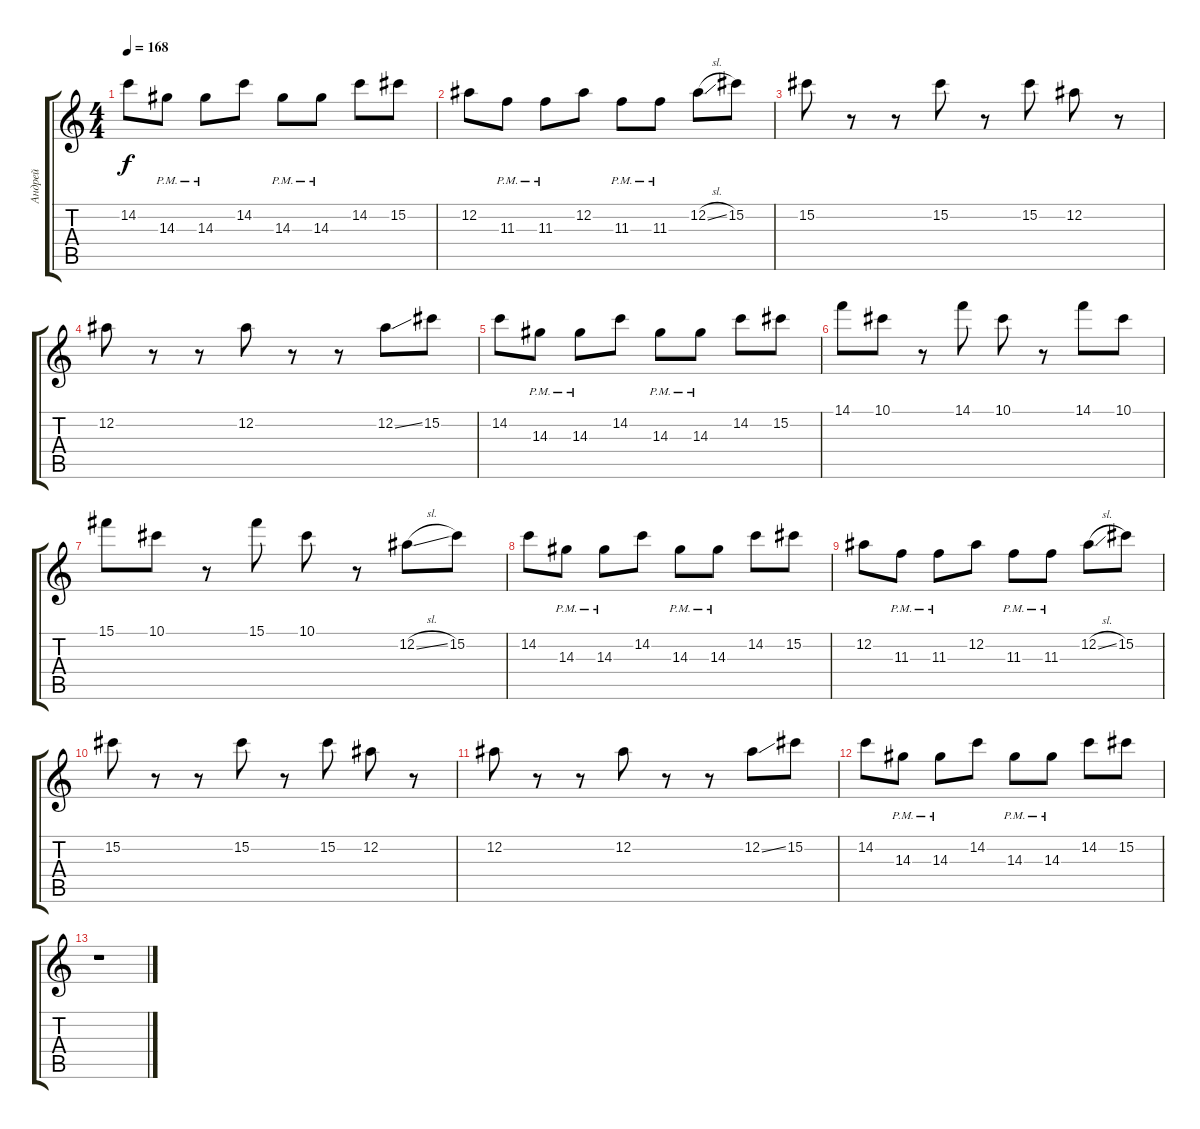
\track ("Андрей" "Андрей") {instrument distortionguitar}
\staff {score tabs}
\tuning (Eb4 Bb3 Gb3 Db3 Ab2 Eb2) {hide}
\ts (4 4)
\tempo 168
\clef g2
\ks c
14.2.8{dy f} 14.3{pm}.8 14.3{pm}.8 14.2.8 14.3{pm}.8 14.3{pm}.8 14.2.8 15.2.8 |
12.2.8 11.3{pm}.8 11.3{pm}.8 12.2.8 11.3{pm}.8 11.3{pm}.8 12.2{sl}.8 15.2.8 |
15.2.8 r.8 r.8 15.2.8 r.8 15.2.8 12.2.8 r.8 |
12.2.8 r.8 r.8 12.2.8 r.8 r.8 12.2{ss}.8 15.2.8 |
14.2.8 14.3{pm}.8 14.3{pm}.8 14.2.8 14.3{pm}.8 14.3{pm}.8 14.2.8 15.2.8 |
14.1.8{volume 2} 10.1.8 r.8 14.1.8 10.1.8 r.8 14.1.8 10.1.8 |
15.1.8 10.1.8 r.8 15.1.8 10.1.8 r.8 12.2{sl}.8 15.2.8 |
14.2.8 14.3{pm}.8 14.3{pm}.8 14.2.8 14.3{pm}.8 14.3{pm}.8 14.2.8 15.2.8 |
12.2.8 11.3{pm}.8 11.3{pm}.8 12.2.8 11.3{pm}.8 11.3{pm}.8 12.2{sl}.8 15.2.8 |
15.2.8{volume 0} r.8 r.8 15.2.8 r.8 15.2.8 12.2.8 r.8 |
12.2.8 r.8 r.8 12.2.8 r.8 r.8 12.2{ss}.8 15.2.8 |
14.2.8 14.3{pm}.8 14.3{pm}.8 14.2.8 14.3{pm}.8 14.3{pm}.8 14.2.8 15.2.8 |
r.1
